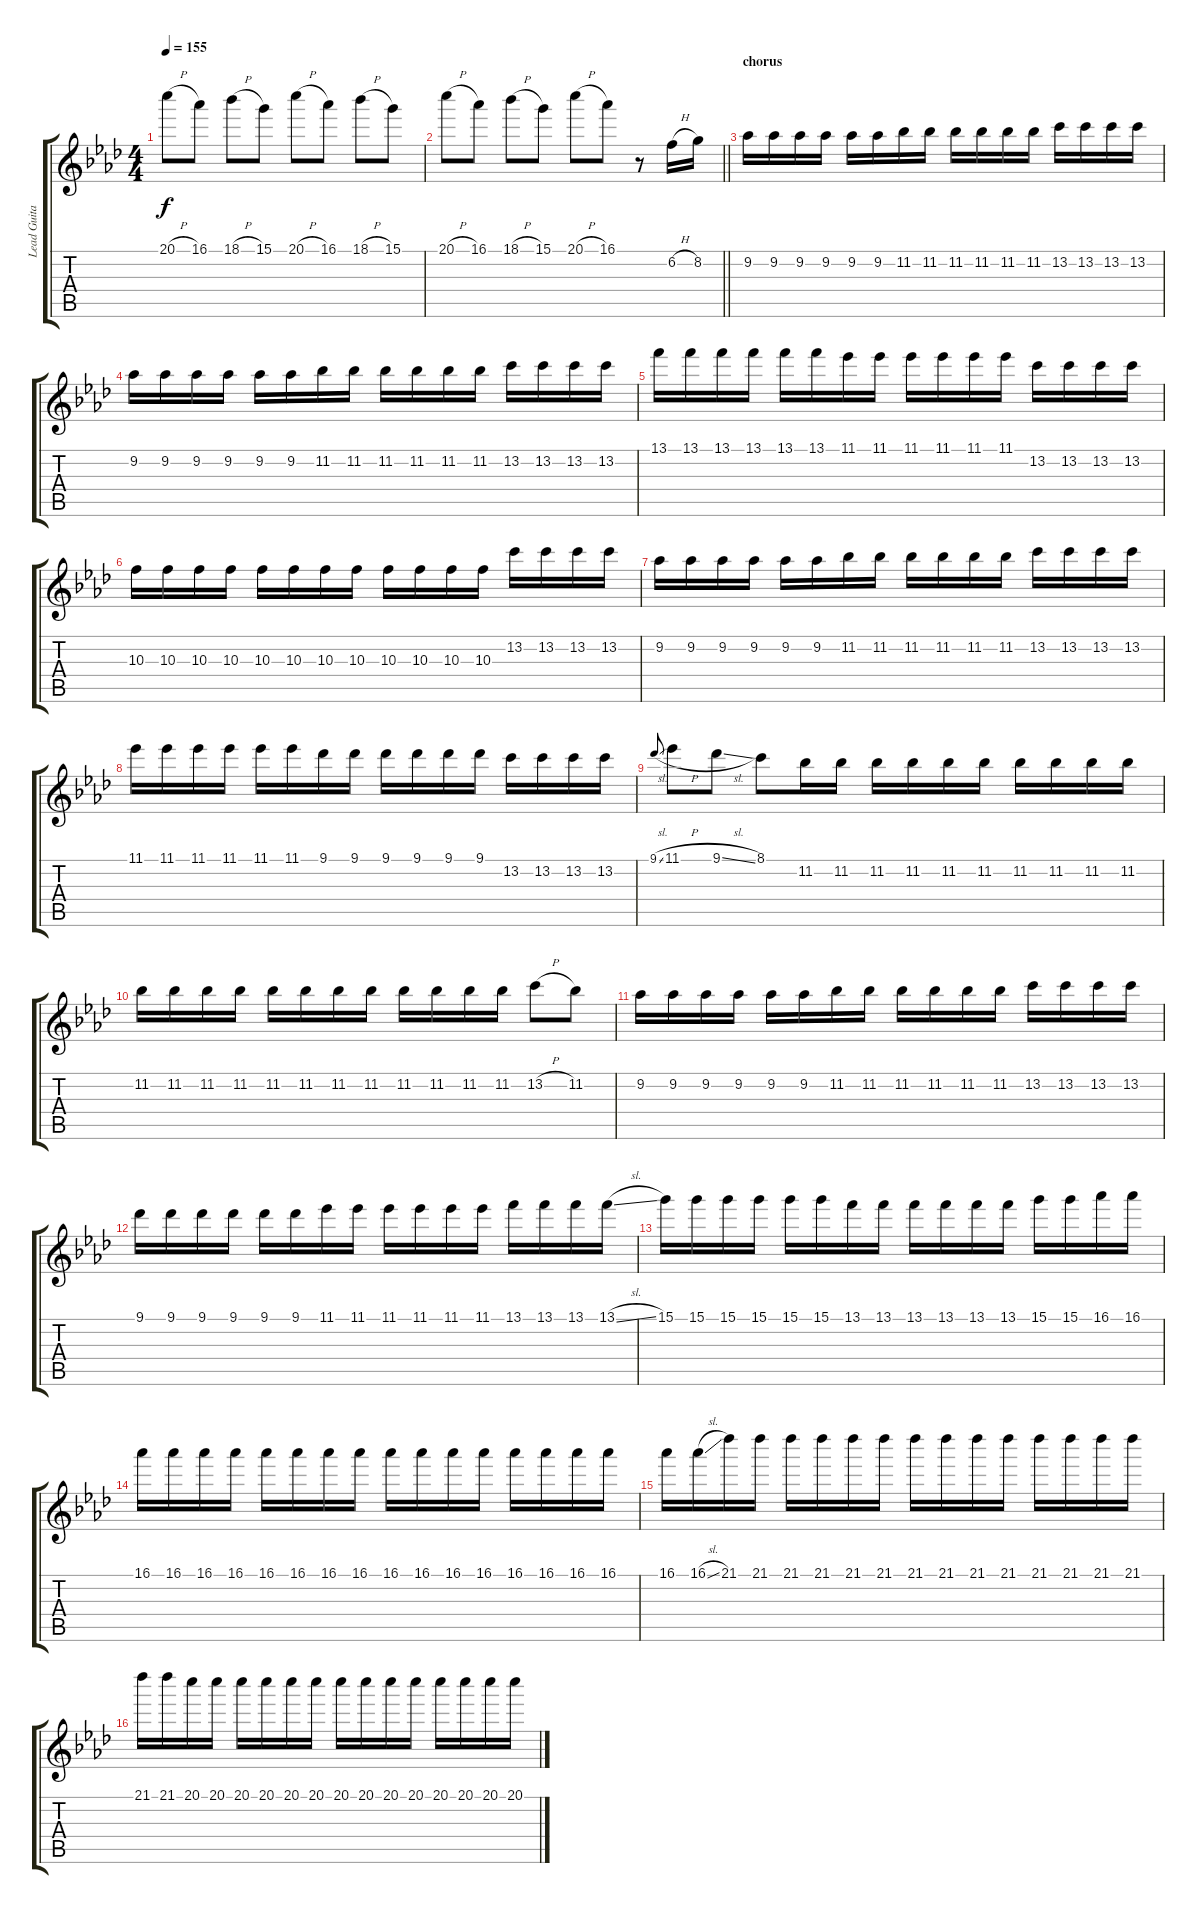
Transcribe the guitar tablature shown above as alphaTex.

\track ("Lead Guitar" "Lead Guita") {instrument overdrivenguitar}
\staff {score tabs}
\tuning (E4 B3 G3 D3 A2 E2) {hide}
\ts (4 4)
\tempo 155
\clef g2
\ks fminor
20.1{h}.8{dy f} 16.1.8 18.1{h}.8 15.1.8 20.1{h}.8 16.1.8 18.1{h}.8 15.1.8 |
\barLineRight lightlight
20.1{h}.8 16.1.8 18.1{h}.8 15.1.8 20.1{h}.8 16.1.8 r.8 6.2{h}.16 8.2.16 |
\section ("" "chorus")
9.2.16 9.2.16 9.2.16 9.2.16 9.2.16 9.2.16 11.2.16 11.2.16 11.2.16 11.2.16 11.2.16 11.2.16 13.2.16 13.2.16 13.2.16 13.2.16 |
9.2.16 9.2.16 9.2.16 9.2.16 9.2.16 9.2.16 11.2.16 11.2.16 11.2.16 11.2.16 11.2.16 11.2.16 13.2.16 13.2.16 13.2.16 13.2.16 |
13.1.16 13.1.16 13.1.16 13.1.16 13.1.16 13.1.16 11.1.16 11.1.16 11.1.16 11.1.16 11.1.16 11.1.16 13.2.16 13.2.16 13.2.16 13.2.16 |
10.3.16 10.3.16 10.3.16 10.3.16 10.3.16 10.3.16 10.3.16 10.3.16 10.3.16 10.3.16 10.3.16 10.3.16 13.2.16 13.2.16 13.2.16 13.2.16 |
9.2.16 9.2.16 9.2.16 9.2.16 9.2.16 9.2.16 11.2.16 11.2.16 11.2.16 11.2.16 11.2.16 11.2.16 13.2.16 13.2.16 13.2.16 13.2.16 |
11.1.16 11.1.16 11.1.16 11.1.16 11.1.16 11.1.16 9.1.16 9.1.16 9.1.16 9.1.16 9.1.16 9.1.16 13.2.16 13.2.16 13.2.16 13.2.16 |
9.1{sl}.8{gr onbeat} 11.1{h}.8 9.1{sl}.8 8.1.8 11.2.16 11.2.16 11.2.16 11.2.16 11.2.16 11.2.16 11.2.16 11.2.16 11.2.16 11.2.16 |
11.2.16 11.2.16 11.2.16 11.2.16 11.2.16 11.2.16 11.2.16 11.2.16 11.2.16 11.2.16 11.2.16 11.2.16 13.2{h}.8 11.2.8 |
9.2.16 9.2.16 9.2.16 9.2.16 9.2.16 9.2.16 11.2.16 11.2.16 11.2.16 11.2.16 11.2.16 11.2.16 13.2.16 13.2.16 13.2.16 13.2.16 |
9.1.16 9.1.16 9.1.16 9.1.16 9.1.16 9.1.16 11.1.16 11.1.16 11.1.16 11.1.16 11.1.16 11.1.16 13.1.16 13.1.16 13.1.16 13.1{sl}.16 |
15.1.16 15.1.16 15.1.16 15.1.16 15.1.16 15.1.16 13.1.16 13.1.16 13.1.16 13.1.16 13.1.16 13.1.16 15.1.16 15.1.16 16.1.16 16.1.16 |
16.1.16 16.1.16 16.1.16 16.1.16 16.1.16 16.1.16 16.1.16 16.1.16 16.1.16 16.1.16 16.1.16 16.1.16 16.1.16 16.1.16 16.1.16 16.1.16 |
16.1.16 16.1{sl}.16 21.1.16 21.1.16 21.1.16 21.1.16 21.1.16 21.1.16 21.1.16 21.1.16 21.1.16 21.1.16 21.1.16 21.1.16 21.1.16 21.1.16 |
21.1.16 21.1.16 20.1.16 20.1.16 20.1.16 20.1.16 20.1.16 20.1.16 20.1.16 20.1.16 20.1.16 20.1.16 20.1.16 20.1.16 20.1.16 20.1.16
